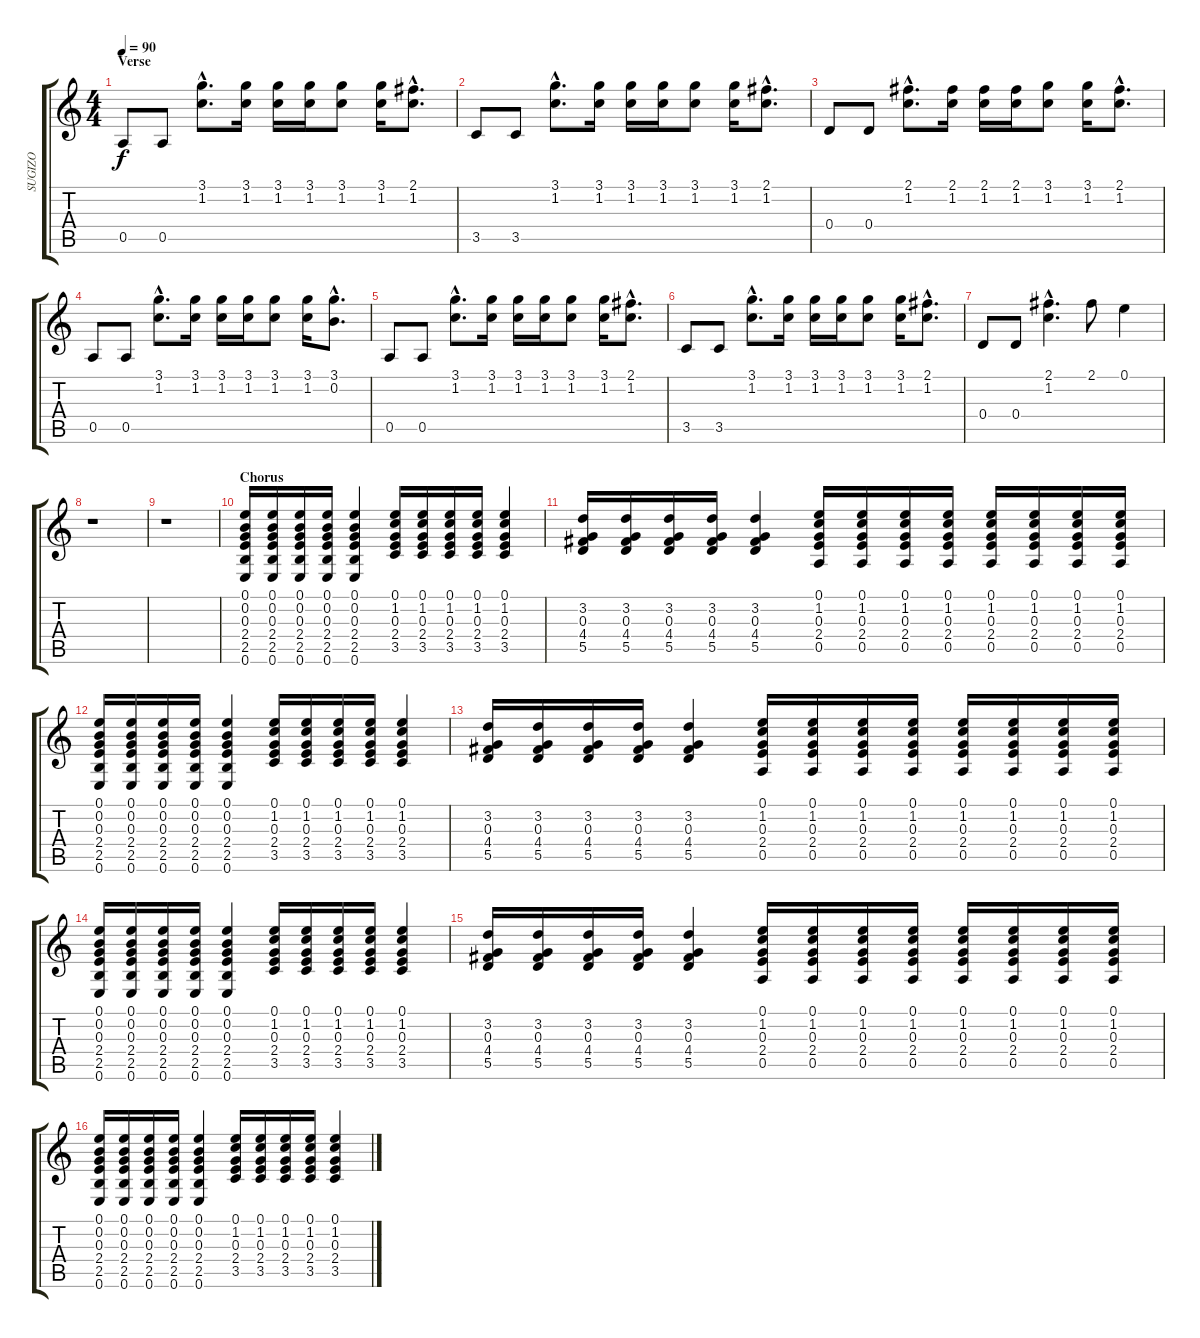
\track ("SUGIZO" "SUGIZO") {instrument electricguitarjazz}
\staff {score tabs}
\tuning (E4 B3 G3 D3 A2 E2) {hide}
\ts (4 4)
\section ("" "Verse")
\tempo 90
\clef g2
\ks c
0.5.8{dy f volume 12 instrument distortionguitar} 0.5.8 (3.1{hac} 1.2{hac}).8{d} (3.1 1.2).16 (3.1 1.2).16 (3.1 1.2).16 (3.1 1.2).8 (3.1 1.2).16 (2.1{hac} 1.2{hac}).8{d} |
3.5.8 3.5.8 (3.1{hac} 1.2{hac}).8{d} (3.1 1.2).16 (3.1 1.2).16 (3.1 1.2).16 (3.1 1.2).8 (3.1 1.2).16 (2.1{hac} 1.2{hac}).8{d} |
0.4.8 0.4.8 (2.1{hac} 1.2{hac}).8{d} (2.1 1.2).16 (2.1 1.2).16 (2.1 1.2).16 (3.1 1.2).8 (3.1 1.2).16 (2.1{hac} 1.2{hac}).8{d} |
0.5.8 0.5.8 (3.1{hac} 1.2{hac}).8{d} (3.1 1.2).16 (3.1 1.2).16 (3.1 1.2).16 (3.1 1.2).8 (3.1 1.2).16 (3.1{hac} 0.2{hac}).8{d} |
0.5.8 0.5.8 (3.1{hac} 1.2{hac}).8{d} (3.1 1.2).16 (3.1 1.2).16 (3.1 1.2).16 (3.1 1.2).8 (3.1 1.2).16 (2.1{hac} 1.2{hac}).8{d} |
3.5.8 3.5.8 (3.1{hac} 1.2{hac}).8{d} (3.1 1.2).16 (3.1 1.2).16 (3.1 1.2).16 (3.1 1.2).8 (3.1 1.2).16 (2.1{hac} 1.2{hac}).8{d} |
0.4.8 0.4.8 (2.1{hac} 1.2{hac}).4{d} 2.1.8 0.1.4 |
r.1 |
r.1 |
\section ("" "Chorus")
(0.1 0.2 0.3 2.4 2.5 0.6).16{balance 14 instrument distortionguitar} (0.1 0.2 0.3 2.4 2.5 0.6).16 (0.1 0.2 0.3 2.4 2.5 0.6).16 (0.1 0.2 0.3 2.4 2.5 0.6).16 (0.1 0.2 0.3 2.4 2.5 0.6).4 (0.1 1.2 0.3 2.4 3.5).16 (0.1 1.2 0.3 2.4 3.5).16 (0.1 1.2 0.3 2.4 3.5).16 (0.1 1.2 0.3 2.4 3.5).16 (0.1 1.2 0.3 2.4 3.5).4 |
(3.2 0.3 4.4 5.5).16 (3.2 0.3 4.4 5.5).16 (3.2 0.3 4.4 5.5).16 (3.2 0.3 4.4 5.5).16 (3.2 0.3 4.4 5.5).4 (0.1 1.2 0.3 2.4 0.5).16 (0.1 1.2 0.3 2.4 0.5).16 (0.1 1.2 0.3 2.4 0.5).16 (0.1 1.2 0.3 2.4 0.5).16 (0.1 1.2 0.3 2.4 0.5).16 (0.1 1.2 0.3 2.4 0.5).16 (0.1 1.2 0.3 2.4 0.5).16 (0.1 1.2 0.3 2.4 0.5).16 |
(0.1 0.2 0.3 2.4 2.5 0.6).16 (0.1 0.2 0.3 2.4 2.5 0.6).16 (0.1 0.2 0.3 2.4 2.5 0.6).16 (0.1 0.2 0.3 2.4 2.5 0.6).16 (0.1 0.2 0.3 2.4 2.5 0.6).4 (0.1 1.2 0.3 2.4 3.5).16 (0.1 1.2 0.3 2.4 3.5).16 (0.1 1.2 0.3 2.4 3.5).16 (0.1 1.2 0.3 2.4 3.5).16 (0.1 1.2 0.3 2.4 3.5).4 |
(3.2 0.3 4.4 5.5).16 (3.2 0.3 4.4 5.5).16 (3.2 0.3 4.4 5.5).16 (3.2 0.3 4.4 5.5).16 (3.2 0.3 4.4 5.5).4 (0.1 1.2 0.3 2.4 0.5).16 (0.1 1.2 0.3 2.4 0.5).16 (0.1 1.2 0.3 2.4 0.5).16 (0.1 1.2 0.3 2.4 0.5).16 (0.1 1.2 0.3 2.4 0.5).16 (0.1 1.2 0.3 2.4 0.5).16 (0.1 1.2 0.3 2.4 0.5).16 (0.1 1.2 0.3 2.4 0.5).16 |
(0.1 0.2 0.3 2.4 2.5 0.6).16 (0.1 0.2 0.3 2.4 2.5 0.6).16 (0.1 0.2 0.3 2.4 2.5 0.6).16 (0.1 0.2 0.3 2.4 2.5 0.6).16 (0.1 0.2 0.3 2.4 2.5 0.6).4 (0.1 1.2 0.3 2.4 3.5).16 (0.1 1.2 0.3 2.4 3.5).16 (0.1 1.2 0.3 2.4 3.5).16 (0.1 1.2 0.3 2.4 3.5).16 (0.1 1.2 0.3 2.4 3.5).4 |
(3.2 0.3 4.4 5.5).16 (3.2 0.3 4.4 5.5).16 (3.2 0.3 4.4 5.5).16 (3.2 0.3 4.4 5.5).16 (3.2 0.3 4.4 5.5).4 (0.1 1.2 0.3 2.4 0.5).16 (0.1 1.2 0.3 2.4 0.5).16 (0.1 1.2 0.3 2.4 0.5).16 (0.1 1.2 0.3 2.4 0.5).16 (0.1 1.2 0.3 2.4 0.5).16 (0.1 1.2 0.3 2.4 0.5).16 (0.1 1.2 0.3 2.4 0.5).16 (0.1 1.2 0.3 2.4 0.5).16 |
(0.1 0.2 0.3 2.4 2.5 0.6).16 (0.1 0.2 0.3 2.4 2.5 0.6).16 (0.1 0.2 0.3 2.4 2.5 0.6).16 (0.1 0.2 0.3 2.4 2.5 0.6).16 (0.1 0.2 0.3 2.4 2.5 0.6).4 (0.1 1.2 0.3 2.4 3.5).16 (0.1 1.2 0.3 2.4 3.5).16 (0.1 1.2 0.3 2.4 3.5).16 (0.1 1.2 0.3 2.4 3.5).16 (0.1 1.2 0.3 2.4 3.5).4
